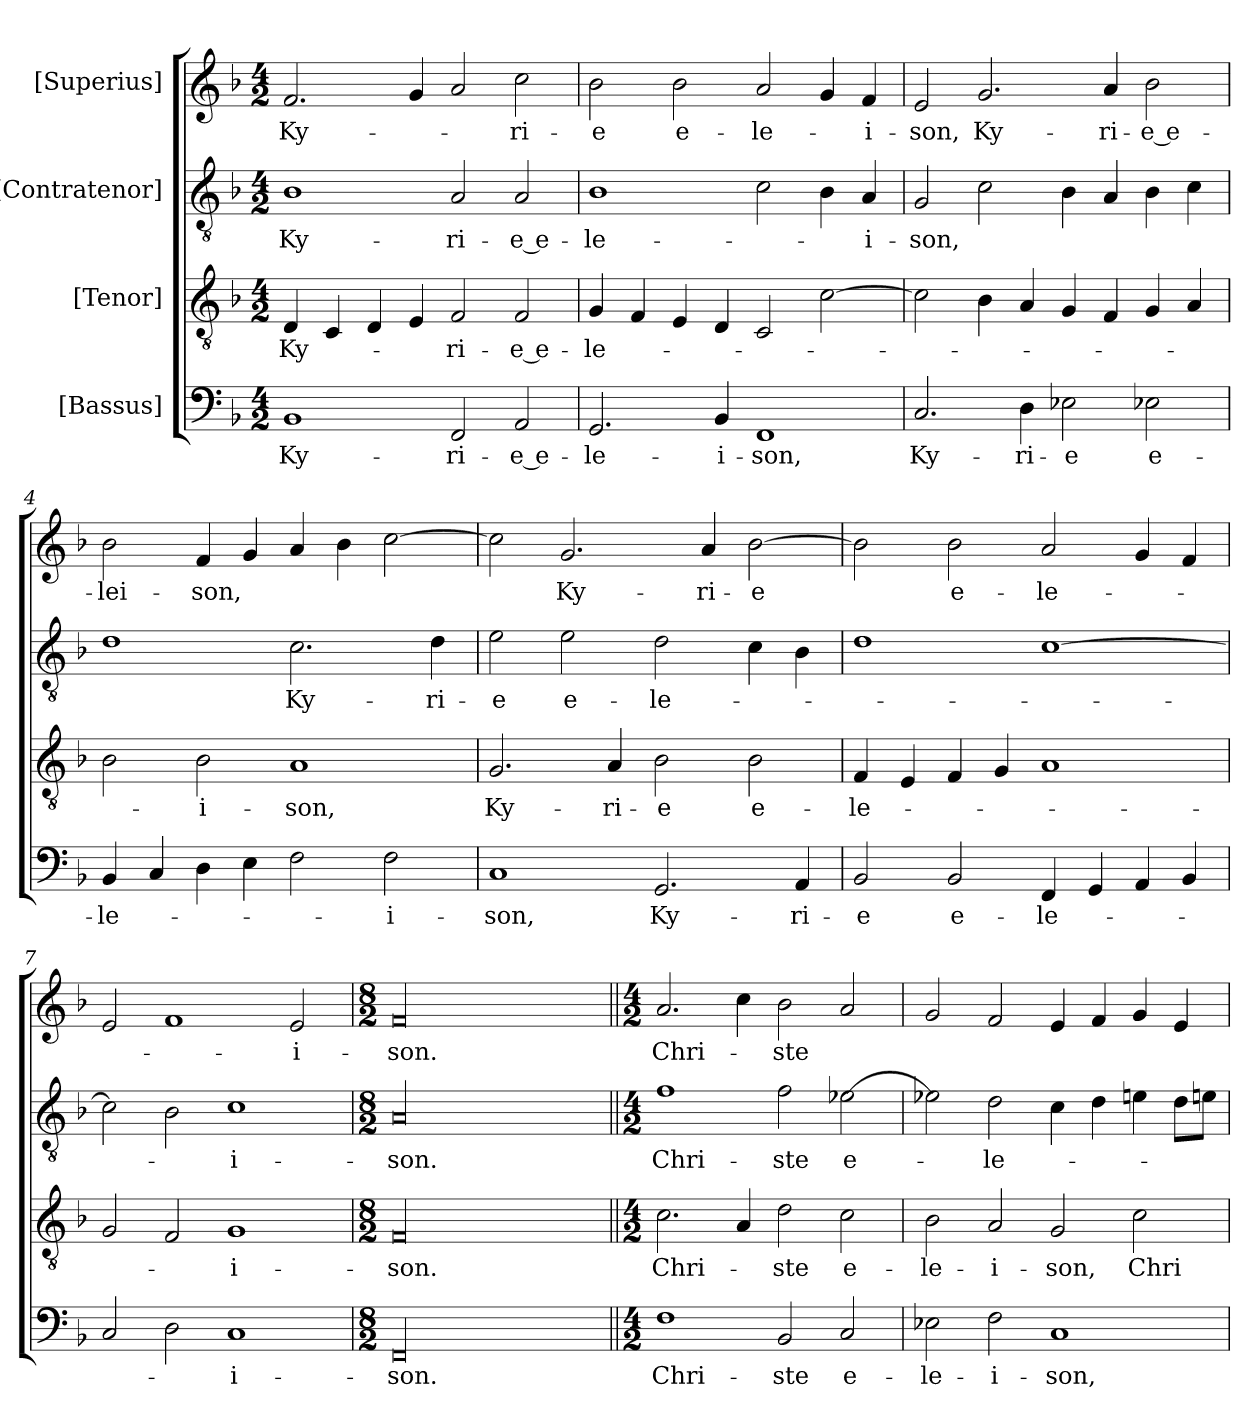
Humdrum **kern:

**kern	**text	**kern	**text	**kern	**text	**kern	**text
*part4	*part4	*part3	*part3	*part2	*part2	*part1	*part1
*staff4	*staff4	*staff3	*staff3	*staff2	*staff2	*staff1	*staff1
*I"[Bassus]	*	*I"[Tenor]	*	*I"[Contratenor]	*	*I"[Superius]	*
*clefF4	*	*clefGv2	*	*clefGv2	*	*clefG2	*
*k[b-]	*	*k[b-]	*	*k[b-]	*	*k[b-]	*
*M4/2	*	*M4/2	*	*M4/2	*	*M4/2	*
=1	=1	=1	=1	=1	=1	=1	=1
1BB-/	Ky-	4D/	Ky-	1B-\	Ky-	2.f/	Ky-
.	.	4C/	.	.	.	.	.
.	.	4D/	.	.	.	.	.
.	.	4E/	.	.	.	4g/	.
2FF/	-ri-	2F/	-ri-	2A/	-ri-	2a/	.
2AA/	-e e-	2F/	-e e-	2A/	-e e-	2cc\	-ri-
=2	=2	=2	=2	=2	=2	=2	=2
2.GG/	-le-	4G/	-le-	1B-\	-le-	2b-\	-e
.	.	4F/	.	.	.	.	.
.	.	4E/	.	.	.	2b-\	e-
4BB-/	-i-	4D/	.	.	.	.	.
1FF/	-son,	2C/	.	2c\	.	2a/	-le-
.	.	[2c\	.	4B-\	.	4g/	.
.	.	.	.	4A/	-i-	4f/	-i-
=3	=3	=3	=3	=3	=3	=3	=3
2.C/	Ky-	2c\]	.	2G/	-son,	2e/	-son,
.	.	4B-\	.	2c\	.	2.g/	Ky-
4D\	-ri-	4A/	.	.	.	.	.
2E-X\	-e	4G/	.	4B-\	.	.	.
.	.	4F/	.	4A/	.	4a/	-ri-
2E-X\	e-	4G/	.	4B-\	.	2b-\	-e e-
.	.	4A/	.	4c\	.	.	.
=4	=4	=4	=4	=4	=4	=4	=4
4BB-/	-le-	2B-\	.	1d\	.	2b-\	-lei-
4C/	.	.	.	.	.	.	.
4D\	.	2B-\	-i-	.	.	4f/	-son,
4E\	.	.	.	.	.	4g/	.
2F\	.	1A/	-son,	2.c\	Ky-	4a/	.
.	.	.	.	.	.	4b-\	.
2F\	-i-	.	.	.	.	[2cc\	.
.	.	.	.	4d\	-ri-	.	.
=5	=5	=5	=5	=5	=5	=5	=5
1C/	-son,	2.G/	Ky-	2e\	-e	2cc\]	.
.	.	.	.	2e\	e-	2.g/	Ky-
.	.	4A/	-ri-	.	.	.	.
2.GG/	Ky-	2B-\	-e	2d\	-le-	.	.
.	.	.	.	.	.	4a/	-ri-
.	.	2B-\	e-	4c\	.	[2b-\	-e
4AA/	-ri-	.	.	4B-\	.	.	.
=6	=6	=6	=6	=6	=6	=6	=6
2BB-/	-e	4F/	-le-	1d\	.	2b-\]	.
.	.	4E/	.	.	.	.	.
2BB-/	e-	4F/	.	.	.	2b-\	e-
.	.	4G/	.	.	.	.	.
4FF/	-le-	1A/	.	[1c\	.	2a/	-le-
4GG/	.	.	.	.	.	.	.
4AA/	.	.	.	.	.	4g/	.
4BB-/	.	.	.	.	.	4f/	.
=7	=7	=7	=7	=7	=7	=7	=7
2C/	.	2G/	.	2c\]	.	2e/	.
2D\	.	2F/	.	2B-\	.	1f/	.
1C/	-i-	1G/	-i-	1c\	-i-	.	.
.	.	.	.	.	.	2e/	-i-
=8	=8	=8	=8	=8	=8	=8	=8
*M8/2	*	*M8/2	*	*M8/2	*	*M8/2	*
00FF/	-son.	00F/	-son.	00A/	-son.	00f/	-son.
=9||	=9||	=9||	=9||	=9||	=9||	=9||	=9||
*M4/2	*	*M4/2	*	*M4/2	*	*M4/2	*
1F\	Chri-	2.c\	Chri-	1f\	Chri-	2.a/	Chri-
.	.	4A/	.	.	.	4cc\	.
2BB-/	-ste	2d\	-ste	2f\	-ste	2b-\	-ste
2C/	e-	2c\	e-	[2e-X\	e-	2a/	.
=10	=10	=10	=10	=10	=10	=10	=10
2E-X\	-le-	2B-\	-le-	2e-X\]	.	2g/	.
2F\	-i-	2A/	-i-	2d\	-le-	2f/	.
1C/	-son,	2G/	-son,	4c\	.	4e/	.
.	.	.	.	4d\	.	4f/	.
.	.	2c\	Chri-	4en\	.	4g/	.
.	.	.	.	8d\L	.	4e/	.
.	.	.	.	8en\J	.	.	.
=	=	=	=	=	=	=	=
*-	*-	*-	*-	*-	*-	*-	*-
